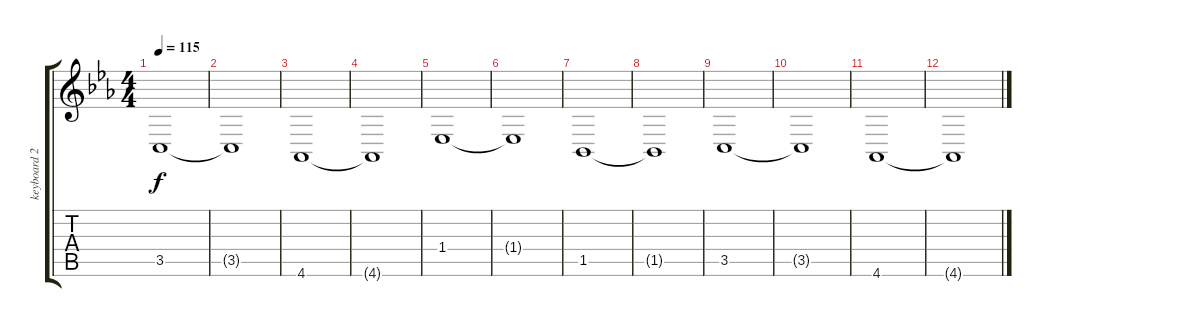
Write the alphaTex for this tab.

\track ("keyboard 2" "keyboard 2") {instrument stringensemble1}
\staff {score tabs}
\tuning (E4 B3 G3 D3 A2 E2) {hide}
\ts (4 4)
\tempo 115
\clef g2
\ks eb
3.5.1{dy f} |
3.5{t}.1 |
4.6.1 |
4.6{t}.1 |
1.4.1 |
1.4{t}.1 |
1.5.1 |
1.5{t}.1 |
3.5.1 |
3.5{t}.1 |
4.6.1 |
4.6{t}.1
